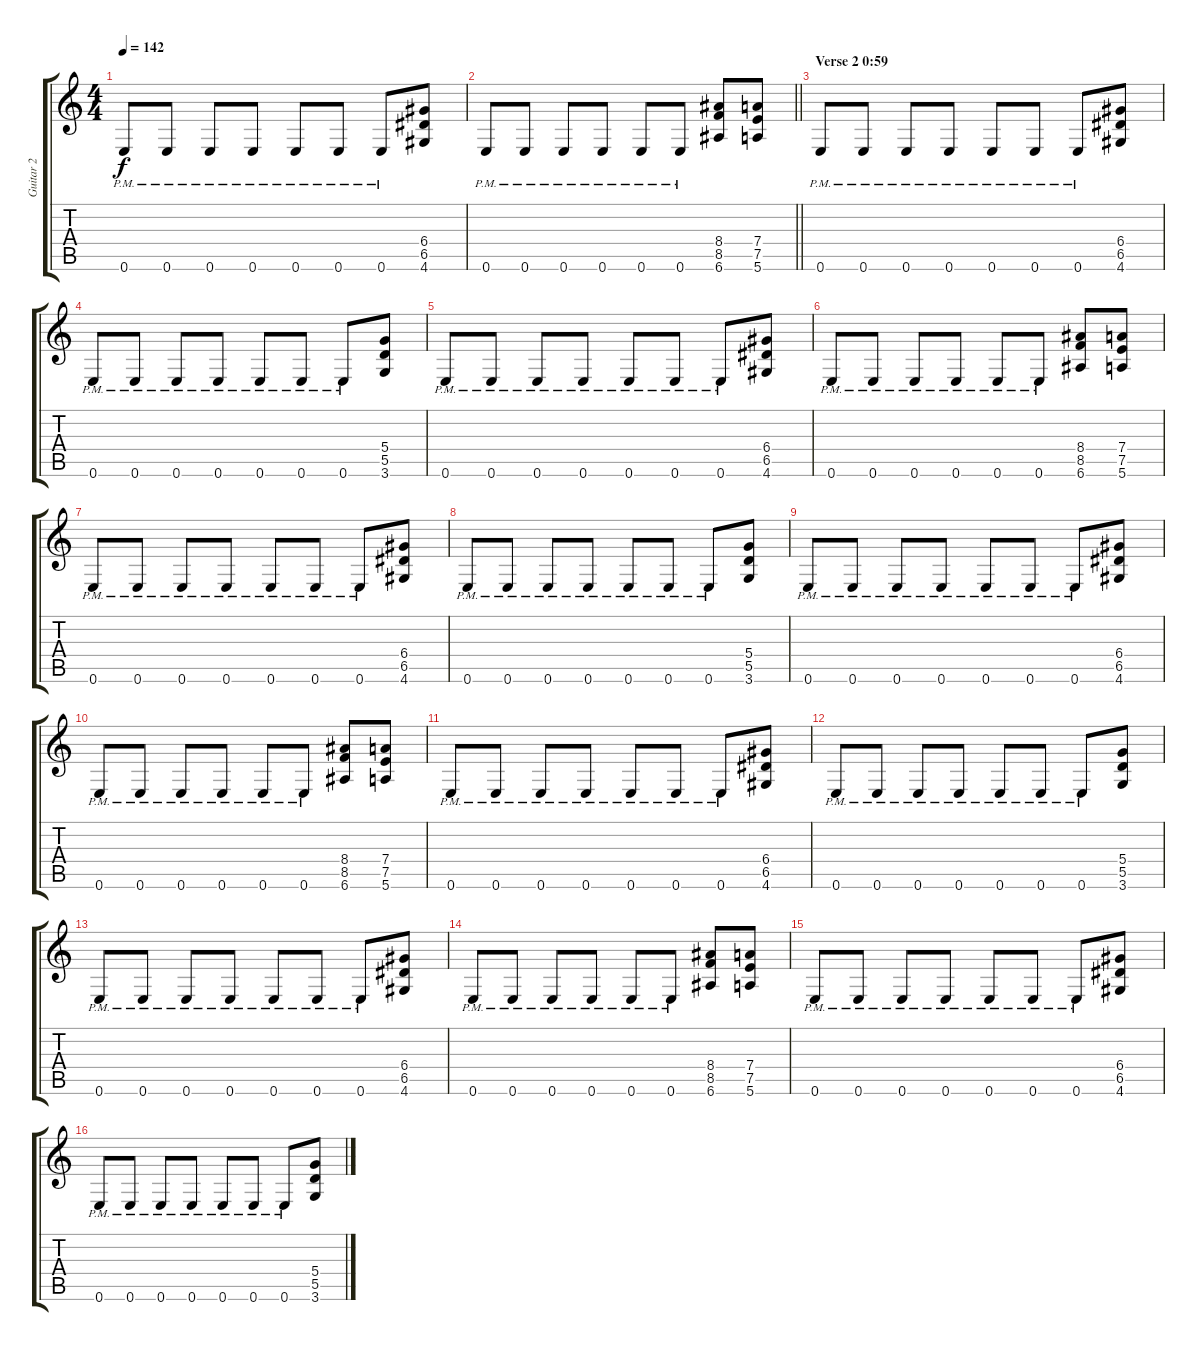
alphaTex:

\track ("Guitar 2" "Guitar 2") {instrument distortionguitar}
\staff {score tabs}
\tuning (E4 B3 G3 D3 A2 E2) {hide}
\ts (4 4)
\tempo 142
\clef g2
\ks c
0.6{pm}.8{dy f} 0.6{pm}.8 0.6{pm}.8 0.6{pm}.8 0.6{pm}.8 0.6{pm}.8 0.6{pm}.8 (6.4 6.5 4.6).8 |
\barLineRight lightlight
0.6{pm}.8 0.6{pm}.8 0.6{pm}.8 0.6{pm}.8 0.6{pm}.8 0.6{pm}.8 (8.4 8.5 6.6).8 (7.4 7.5 5.6).8 |
\section ("" "Verse 2 0:59")
0.6{pm}.8 0.6{pm}.8 0.6{pm}.8 0.6{pm}.8 0.6{pm}.8 0.6{pm}.8 0.6{pm}.8 (6.4 6.5 4.6).8 |
0.6{pm}.8 0.6{pm}.8 0.6{pm}.8 0.6{pm}.8 0.6{pm}.8 0.6{pm}.8 0.6{pm}.8 (5.4 5.5 3.6).8 |
0.6{pm}.8 0.6{pm}.8 0.6{pm}.8 0.6{pm}.8 0.6{pm}.8 0.6{pm}.8 0.6{pm}.8 (6.4 6.5 4.6).8 |
0.6{pm}.8 0.6{pm}.8 0.6{pm}.8 0.6{pm}.8 0.6{pm}.8 0.6{pm}.8 (8.4 8.5 6.6).8 (7.4 7.5 5.6).8 |
0.6{pm}.8 0.6{pm}.8 0.6{pm}.8 0.6{pm}.8 0.6{pm}.8 0.6{pm}.8 0.6{pm}.8 (6.4 6.5 4.6).8 |
0.6{pm}.8 0.6{pm}.8 0.6{pm}.8 0.6{pm}.8 0.6{pm}.8 0.6{pm}.8 0.6{pm}.8 (5.4 5.5 3.6).8 |
0.6{pm}.8 0.6{pm}.8 0.6{pm}.8 0.6{pm}.8 0.6{pm}.8 0.6{pm}.8 0.6{pm}.8 (6.4 6.5 4.6).8 |
0.6{pm}.8 0.6{pm}.8 0.6{pm}.8 0.6{pm}.8 0.6{pm}.8 0.6{pm}.8 (8.4 8.5 6.6).8 (7.4 7.5 5.6).8 |
0.6{pm}.8 0.6{pm}.8 0.6{pm}.8 0.6{pm}.8 0.6{pm}.8 0.6{pm}.8 0.6{pm}.8 (6.4 6.5 4.6).8 |
0.6{pm}.8 0.6{pm}.8 0.6{pm}.8 0.6{pm}.8 0.6{pm}.8 0.6{pm}.8 0.6{pm}.8 (5.4 5.5 3.6).8 |
0.6{pm}.8 0.6{pm}.8 0.6{pm}.8 0.6{pm}.8 0.6{pm}.8 0.6{pm}.8 0.6{pm}.8 (6.4 6.5 4.6).8 |
0.6{pm}.8 0.6{pm}.8 0.6{pm}.8 0.6{pm}.8 0.6{pm}.8 0.6{pm}.8 (8.4 8.5 6.6).8 (7.4 7.5 5.6).8 |
0.6{pm}.8 0.6{pm}.8 0.6{pm}.8 0.6{pm}.8 0.6{pm}.8 0.6{pm}.8 0.6{pm}.8 (6.4 6.5 4.6).8 |
0.6{pm}.8 0.6{pm}.8 0.6{pm}.8 0.6{pm}.8 0.6{pm}.8 0.6{pm}.8 0.6{pm}.8 (5.4 5.5 3.6).8
